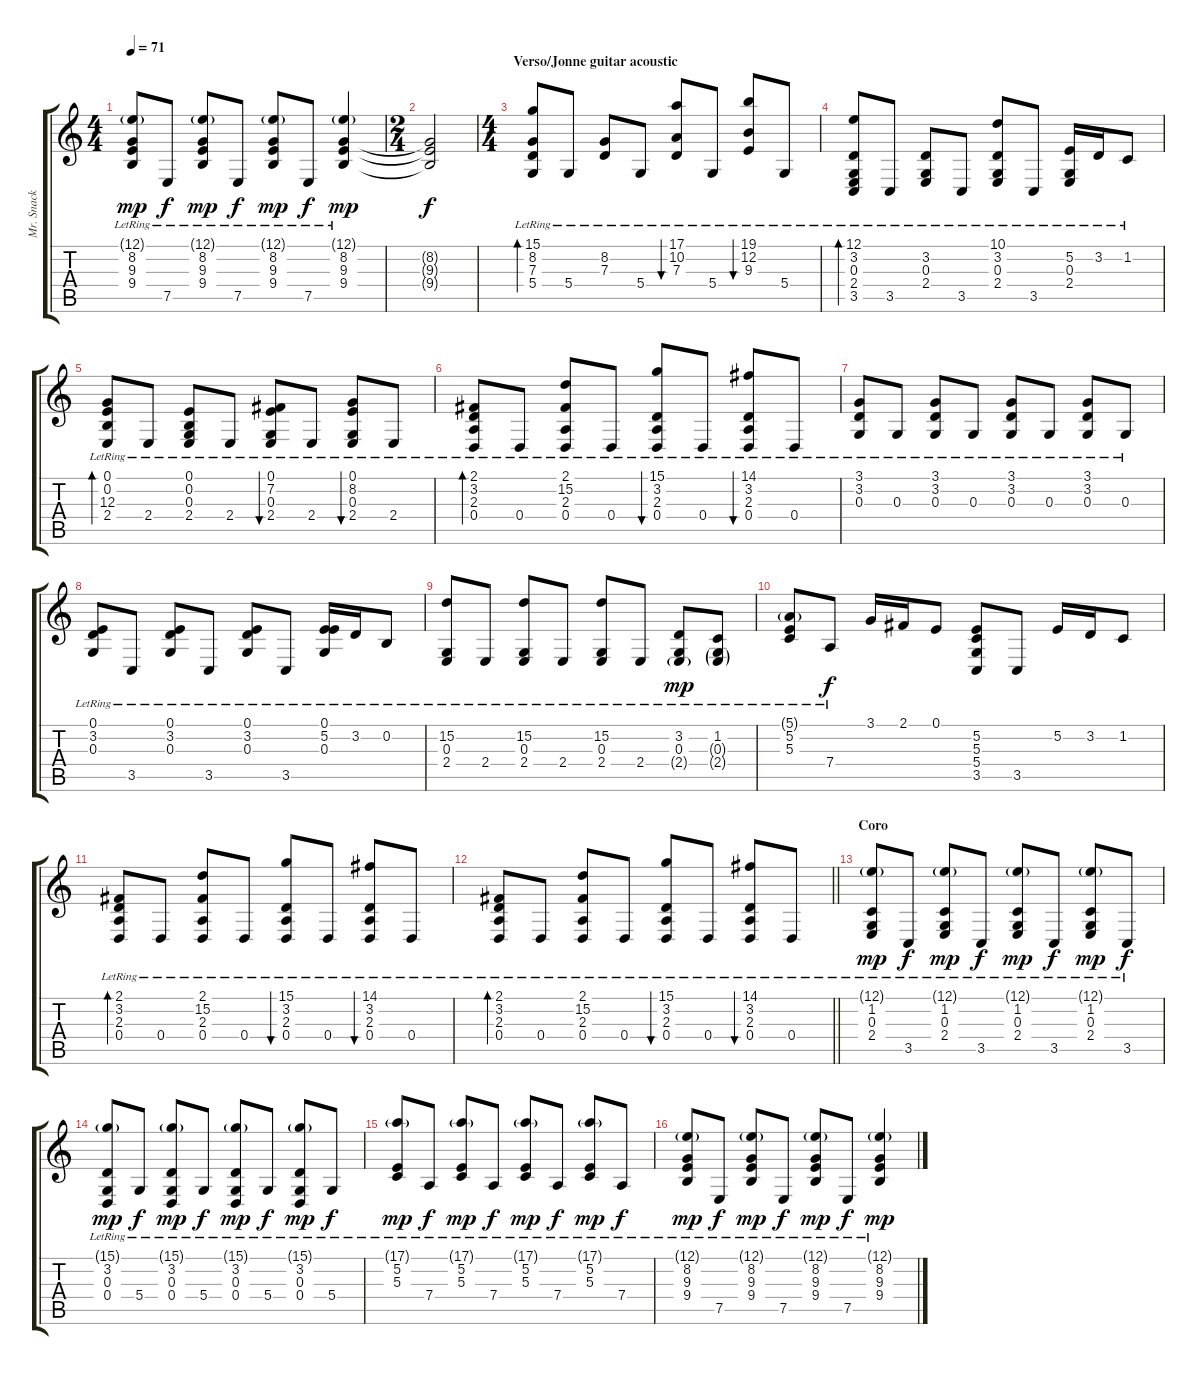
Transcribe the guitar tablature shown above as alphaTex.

\track ("Mr. Snack" "Mr. Snack") {instrument acousticgrandpiano}
\staff {score tabs}
\tuning (E4 B3 G3 D3 A2 E2) {hide}
\ts (4 4)
\tempo 71
\clef g2
\ks c
(12.1{g lr} 8.2{lr} 9.3{lr} 9.4{lr}).8{dy mp} 7.5{lr}.8{dy f} (12.1{g lr} 8.2{lr} 9.3{lr} 9.4{lr}).8{dy mp} 7.5{lr}.8{dy f} (12.1{g lr} 8.2{lr} 9.3{lr} 9.4{lr}).8{dy mp} 7.5{lr}.8{dy f} (12.1{g} 8.2{lr} 9.3{lr} 9.4{lr}).4{dy mp} |
\ts (2 4)
(8.2{t} 9.3{t} 9.4{t}).2{dy f} |
\ts (4 4)
\section ("" "Verso/Jonne guitar acoustic")
(15.1{lr} 8.2{lr} 7.3{lr} 5.4).8{bd 30 volume 9} 5.4{lr}.8 (8.2 7.3{lr}).8 5.4{lr}.8 (17.1{lr} 10.2{lr} 7.3{lr}).8{bu 30} 5.4{lr}.8 (19.1 12.2{lr} 9.3{lr}).8{bu 30} 5.4{lr}.8 |
(12.1{lr} 3.2{lr} 0.3{lr} 2.4{lr} 3.5).8{bd 30} 3.5{lr}.8 (3.2{lr} 0.3{lr} 2.4{lr}).8 3.5{lr}.8 (10.1 3.2{lr} 0.3{lr} 2.4{lr}).8 3.5{lr}.8 (5.2{lr} 0.3{lr} 2.4{lr}).16 3.2{lr}.16 1.2{lr}.8 |
(0.1{lr} 0.2{lr} 12.3{lr} 2.4).8{bd 30} 2.4{lr}.8 (0.1{lr} 0.2{lr} 0.3{lr} 2.4{lr}).8 2.4{lr}.8 (0.1 7.2{lr} 0.3{lr} 2.4{lr}).8{bu 30} 2.4{lr}.8 (0.1 8.2 0.3{lr} 2.4{lr}).8{bu 30} 2.4{lr}.8 |
(2.1{lr} 3.2{lr} 2.3{lr} 0.4{lr}).8{bd 30} 0.4{lr}.8 (2.1{lr} 15.2{lr} 2.3{lr} 0.4).8 0.4{lr}.8 (15.1{lr} 3.2{lr} 2.3{lr} 0.4{lr}).8{bu 30} 0.4{lr}.8 (14.1{lr} 3.2{lr} 2.3{lr} 0.4).8{bu 30} 0.4{lr}.8 |
(3.1{lr} 3.2{lr} 0.3{lr}).8 0.3{lr}.8 (3.1{lr} 3.2{lr} 0.3{lr}).8 0.3{lr}.8 (3.1{lr} 3.2{lr} 0.3{lr}).8 0.3{lr}.8 (3.1{lr} 3.2{lr} 0.3{lr}).8 0.3{lr}.8 |
(0.1{lr} 3.2{lr} 0.3{lr}).8 3.5{lr}.8 (0.1{lr} 3.2{lr} 0.3{lr}).8 3.5{lr}.8 (0.1{lr} 3.2{lr} 0.3{lr}).8 3.5{lr}.8 (0.1{lr} 5.2{lr} 0.3{lr}).16 3.2{lr}.16 0.2{lr}.8 |
(15.2{lr} 0.3{lr} 2.4{lr}).8 2.4{lr}.8 (15.2{lr} 0.3{lr} 2.4{lr}).8 2.4{lr}.8 (15.2{lr} 0.3{lr} 2.4{lr}).8 2.4{lr}.8 (3.2{lr} 0.3 2.4{g}).8{dy mp} (1.2{lr} 0.3{g} 2.4{g}).8 |
(5.1{g lr} 5.2{lr} 5.3{lr}).8 7.4{lr}.8{dy f} 3.1.16 2.1.16 0.1.8 (5.2 5.3 5.4 3.5).8 3.5.8 5.2.16 3.2.16 1.2.8 |
(2.1{lr} 3.2{lr} 2.3{lr} 0.4{lr}).8{bd 30} 0.4{lr}.8 (2.1{lr} 15.2{lr} 2.3{lr} 0.4).8 0.4{lr}.8 (15.1{lr} 3.2{lr} 2.3{lr} 0.4{lr}).8{bu 30} 0.4{lr}.8 (14.1{lr} 3.2{lr} 2.3{lr} 0.4).8{bu 30} 0.4{lr}.8 |
\barLineRight lightlight
(2.1{lr} 3.2{lr} 2.3{lr} 0.4{lr}).8{bd 30} 0.4{lr}.8 (2.1{lr} 15.2{lr} 2.3{lr} 0.4).8 0.4{lr}.8 (15.1{lr} 3.2{lr} 2.3{lr} 0.4{lr}).8{bu 30} 0.4{lr}.8 (14.1{lr} 3.2{lr} 2.3{lr} 0.4).8{bu 30} 0.4{lr}.8 |
\section ("" "Coro")
(12.1{g lr} 1.2{lr} 0.3{lr} 2.4{lr}).8{dy mp} 3.5{lr}.8{dy f} (12.1{g lr} 1.2{lr} 0.3{lr} 2.4{lr}).8{dy mp} 3.5{lr}.8{dy f} (12.1{g lr} 1.2{lr} 0.3{lr} 2.4{lr}).8{dy mp} 3.5{lr}.8{dy f} (12.1{g lr} 1.2{lr} 0.3{lr} 2.4{lr}).8{dy mp} 3.5{lr}.8{dy f} |
(15.1{g lr} 3.2{lr} 0.3{lr} 0.4{lr}).8{dy mp} 5.4{lr}.8{dy f} (15.1{g lr} 3.2{lr} 0.3{lr} 0.4{lr}).8{dy mp} 5.4{lr}.8{dy f} (15.1{g lr} 3.2{lr} 0.3{lr} 0.4{lr}).8{dy mp} 5.4{lr}.8{dy f} (15.1{g lr} 3.2{lr} 0.3{lr} 0.4{lr}).8{dy mp} 5.4{lr}.8{dy f} |
(17.1{g lr} 5.2{lr} 5.3{lr}).8{dy mp} 7.4{lr}.8{dy f} (17.1{g lr} 5.2{lr} 5.3{lr}).8{dy mp} 7.4{lr}.8{dy f} (17.1{g lr} 5.2{lr} 5.3{lr}).8{dy mp} 7.4{lr}.8{dy f} (17.1{g lr} 5.2{lr} 5.3{lr}).8{dy mp} 7.4{lr}.8{dy f} |
(12.1{g lr} 8.2{lr} 9.3{lr} 9.4{lr}).8{dy mp} 7.5{lr}.8{dy f} (12.1{g lr} 8.2{lr} 9.3{lr} 9.4{lr}).8{dy mp} 7.5{lr}.8{dy f} (12.1{g lr} 8.2{lr} 9.3{lr} 9.4{lr}).8{dy mp} 7.5{lr}.8{dy f} (12.1{g} 8.2{lr} 9.3{lr} 9.4{lr}).4{dy mp}
